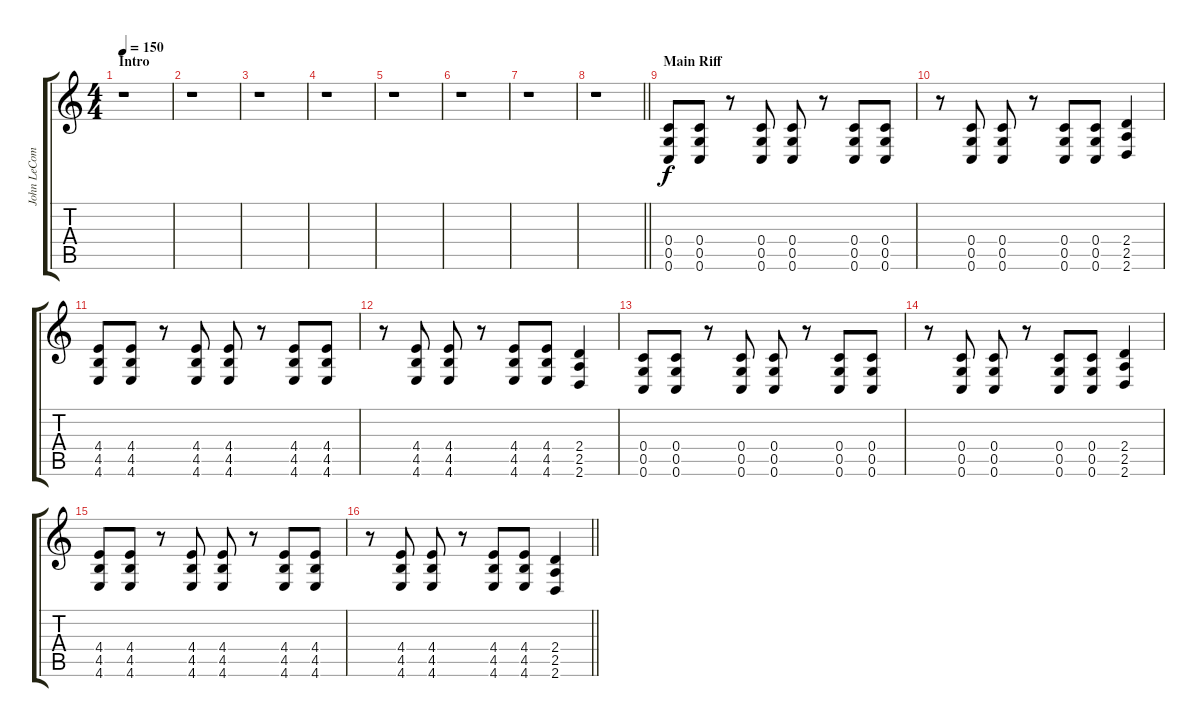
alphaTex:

\track ("John LeCompt" "John LeCom") {instrument distortionguitar}
\staff {score tabs}
\tuning (D4 A3 F3 C3 G2 C2) {hide}
\ts (4 4)
\section ("" "Intro")
\tempo 150
\clef g2
\ks c
r.1{dy f instrument distortionguitar} |
r.1 |
r.1 |
r.1 |
r.1 |
r.1 |
r.1 |
\barLineRight lightlight
r.1 |
\section ("" "Main Riff")
(0.4 0.5 0.6).8 (0.4 0.5 0.6).8 r.8 (0.4 0.5 0.6).8 (0.4 0.5 0.6).8 r.8 (0.4 0.5 0.6).8 (0.4 0.5 0.6).8 |
r.8 (0.4 0.5 0.6).8 (0.4 0.5 0.6).8 r.8 (0.4 0.5 0.6).8 (0.4 0.5 0.6).8 (2.4 2.5 2.6).4 |
(4.4 4.5 4.6).8 (4.4 4.5 4.6).8 r.8 (4.4 4.5 4.6).8 (4.4 4.5 4.6).8 r.8 (4.4 4.5 4.6).8 (4.4 4.5 4.6).8 |
r.8 (4.4 4.5 4.6).8 (4.4 4.5 4.6).8 r.8 (4.4 4.5 4.6).8 (4.4 4.5 4.6).8 (2.4 2.5 2.6).4 |
(0.4 0.5 0.6).8 (0.4 0.5 0.6).8 r.8 (0.4 0.5 0.6).8 (0.4 0.5 0.6).8 r.8 (0.4 0.5 0.6).8 (0.4 0.5 0.6).8 |
r.8 (0.4 0.5 0.6).8 (0.4 0.5 0.6).8 r.8 (0.4 0.5 0.6).8 (0.4 0.5 0.6).8 (2.4 2.5 2.6).4 |
(4.4 4.5 4.6).8 (4.4 4.5 4.6).8 r.8 (4.4 4.5 4.6).8 (4.4 4.5 4.6).8 r.8 (4.4 4.5 4.6).8 (4.4 4.5 4.6).8 |
\barLineRight lightlight
r.8 (4.4 4.5 4.6).8 (4.4 4.5 4.6).8 r.8 (4.4 4.5 4.6).8 (4.4 4.5 4.6).8 (2.4 2.5 2.6).4
